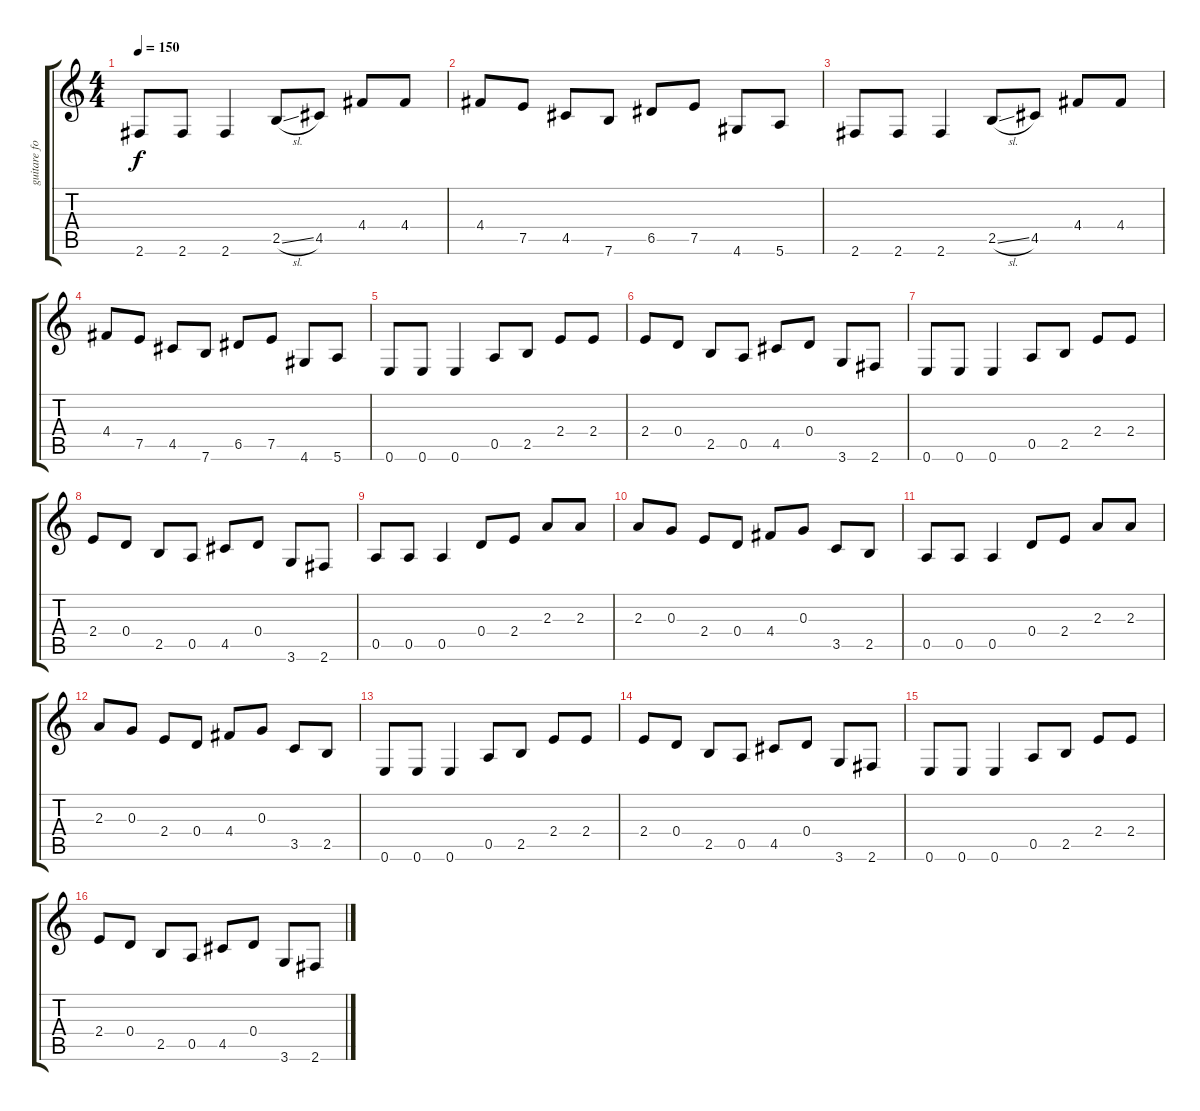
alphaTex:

\track ("guitare folk acc." "guitare fo") {instrument acousticguitarnylon}
\staff {score tabs}
\tuning (E4 B3 G3 D3 A2 E2) {hide}
\ts (4 4)
\tempo 150
\clef g2
\ks c
2.6.8{dy f} 2.6.8 2.6.4 2.5{sl}.8 4.5.8 4.4.8 4.4.8 |
4.4.8 7.5.8 4.5.8 7.6.8 6.5.8 7.5.8 4.6.8 5.6.8 |
2.6.8 2.6.8 2.6.4 2.5{sl}.8 4.5.8 4.4.8 4.4.8 |
4.4.8 7.5.8 4.5.8 7.6.8 6.5.8 7.5.8 4.6.8 5.6.8 |
0.6.8 0.6.8 0.6.4 0.5.8 2.5.8 2.4.8 2.4.8 |
2.4.8 0.4.8 2.5.8 0.5.8 4.5.8 0.4.8 3.6.8 2.6.8 |
0.6.8 0.6.8 0.6.4 0.5.8 2.5.8 2.4.8 2.4.8 |
2.4.8 0.4.8 2.5.8 0.5.8 4.5.8 0.4.8 3.6.8 2.6.8 |
0.5.8 0.5.8 0.5.4 0.4.8 2.4.8 2.3.8 2.3.8 |
2.3.8 0.3.8 2.4.8 0.4.8 4.4.8 0.3.8 3.5.8 2.5.8 |
0.5.8 0.5.8 0.5.4 0.4.8 2.4.8 2.3.8 2.3.8 |
2.3.8 0.3.8 2.4.8 0.4.8 4.4.8 0.3.8 3.5.8 2.5.8 |
0.6.8 0.6.8 0.6.4 0.5.8 2.5.8 2.4.8 2.4.8 |
2.4.8 0.4.8 2.5.8 0.5.8 4.5.8 0.4.8 3.6.8 2.6.8 |
0.6.8 0.6.8 0.6.4 0.5.8 2.5.8 2.4.8 2.4.8 |
2.4.8 0.4.8 2.5.8 0.5.8 4.5.8 0.4.8 3.6.8 2.6.8
